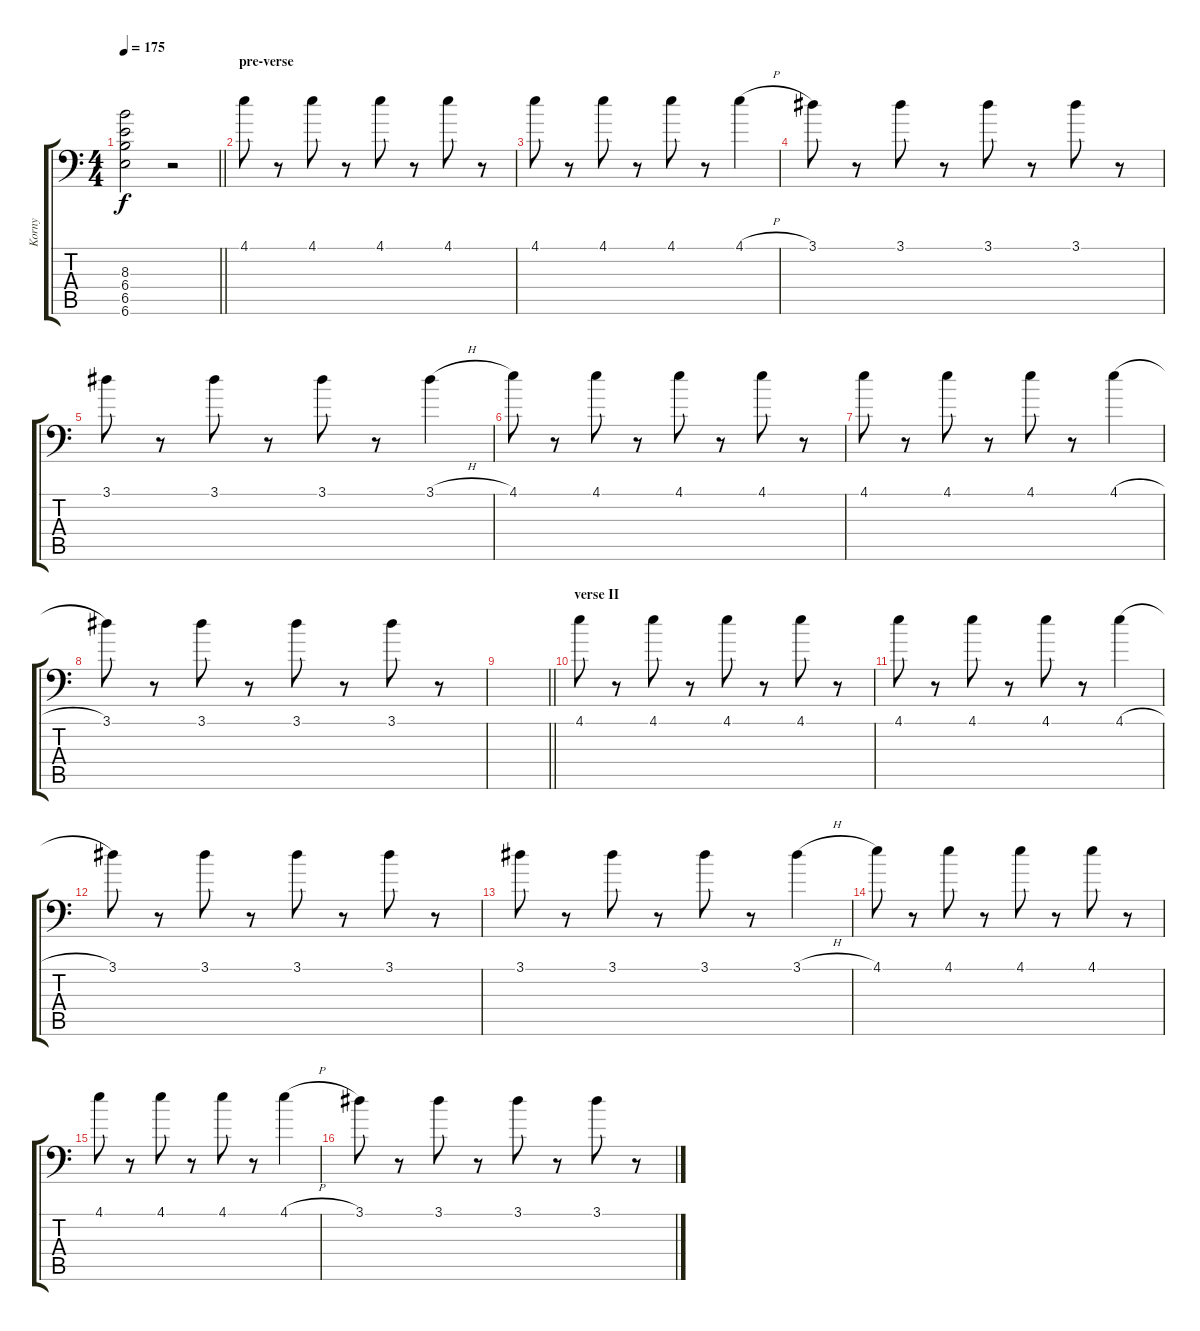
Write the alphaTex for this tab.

\track ("Korny" "Korny") {instrument distortionguitar}
\staff {score tabs}
\tuning (C4 G3 Eb3 Bb2 F2 Bb1) {hide}
\ts (4 4)
\tempo 175
\clef f4
\barLineRight lightlight
\ks c
(8.3{t} 6.4{t} 6.5{t} 6.6{t}).2{dy f} r.2 |
\section ("" "pre-verse")
4.1.8{volume 1 instrument acousticguitarsteel} r.8 4.1.8 r.8 4.1.8 r.8 4.1.8 r.8 |
4.1.8 r.8 4.1.8 r.8 4.1.8 r.8 4.1{h}.4{volume 12} |
3.1.8{volume 1} r.8 3.1.8 r.8 3.1.8 r.8 3.1.8 r.8 |
3.1.8 r.8 3.1.8 r.8 3.1.8 r.8 3.1{h}.4{volume 12} |
4.1.8{volume 1} r.8 4.1.8 r.8 4.1.8 r.8 4.1.8 r.8 |
4.1.8 r.8 4.1.8 r.8 4.1.8 r.8 4.1{h}.4{volume 12} |
3.1.8{volume 1} r.8 3.1.8 r.8 3.1.8 r.8 3.1.8 r.8{volume 10} |
\barLineRight lightlight
|
\section ("" "verse II")
4.1.8{volume 1} r.8 4.1.8 r.8 4.1.8 r.8 4.1.8 r.8 |
4.1.8 r.8 4.1.8 r.8 4.1.8 r.8 4.1{h}.4{volume 12} |
3.1.8{volume 1} r.8 3.1.8 r.8 3.1.8 r.8 3.1.8 r.8 |
3.1.8 r.8 3.1.8 r.8 3.1.8 r.8 3.1{h}.4{volume 12} |
4.1.8{volume 1} r.8 4.1.8 r.8 4.1.8 r.8 4.1.8 r.8 |
4.1.8 r.8 4.1.8 r.8 4.1.8 r.8 4.1{h}.4{volume 12} |
3.1.8{volume 1} r.8 3.1.8 r.8 3.1.8 r.8 3.1.8 r.8{volume 10}
